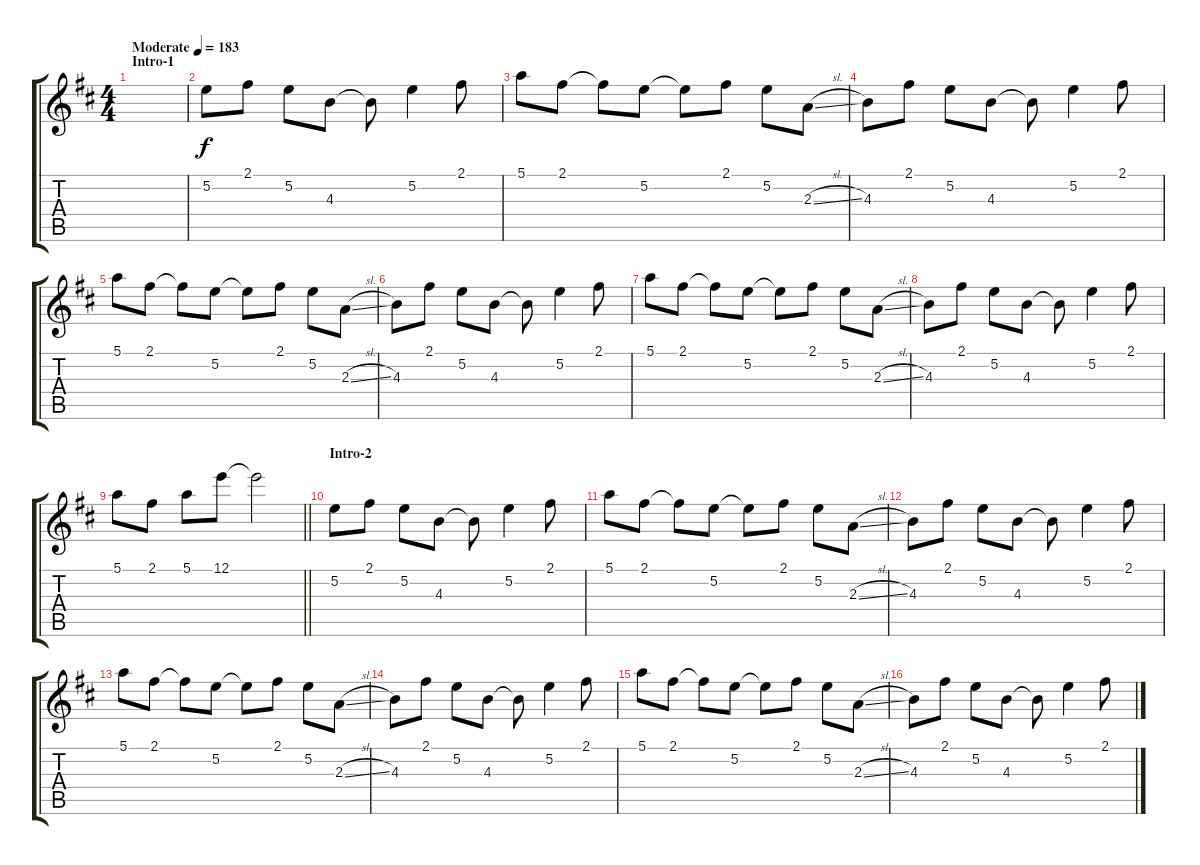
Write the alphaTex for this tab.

\track "" {instrument acousticguitarsteel}
\staff {score tabs}
\tuning (E4 B3 G3 D3 A2 E2) {hide}
\ts (4 4)
\section ("" "Intro-1")
\tempo (183 "Moderate")
\clef g2
\ks d
|
5.2.8 2.1.8 5.2.8 4.3.8 4.3{t}.8 5.2.4 2.1.8 |
5.1.8 2.1.8 2.1{t}.8 5.2.8 5.2{t}.8 2.1.8 5.2.8 2.3{sl}.8 |
4.3.8 2.1.8 5.2.8 4.3.8 4.3{t}.8 5.2.4 2.1.8 |
5.1.8 2.1.8 2.1{t}.8 5.2.8 5.2{t}.8 2.1.8 5.2.8 2.3{sl}.8 |
4.3.8 2.1.8 5.2.8 4.3.8 4.3{t}.8 5.2.4 2.1.8 |
5.1.8 2.1.8 2.1{t}.8 5.2.8 5.2{t}.8 2.1.8 5.2.8 2.3{sl}.8 |
4.3.8 2.1.8 5.2.8 4.3.8 4.3{t}.8 5.2.4 2.1.8 |
\barLineRight lightlight
5.1.8 2.1.8 5.1.8 12.1.8 12.1{t}.2 |
\section ("" "Intro-2")
5.2.8 2.1.8 5.2.8 4.3.8 4.3{t}.8 5.2.4 2.1.8 |
5.1.8 2.1.8 2.1{t}.8 5.2.8 5.2{t}.8 2.1.8 5.2.8 2.3{sl}.8 |
4.3.8 2.1.8 5.2.8 4.3.8 4.3{t}.8 5.2.4 2.1.8 |
5.1.8 2.1.8 2.1{t}.8 5.2.8 5.2{t}.8 2.1.8 5.2.8 2.3{sl}.8 |
4.3.8 2.1.8 5.2.8 4.3.8 4.3{t}.8 5.2.4 2.1.8 |
5.1.8 2.1.8 2.1{t}.8 5.2.8 5.2{t}.8 2.1.8 5.2.8 2.3{sl}.8 |
4.3.8 2.1.8 5.2.8 4.3.8 4.3{t}.8 5.2.4 2.1.8
